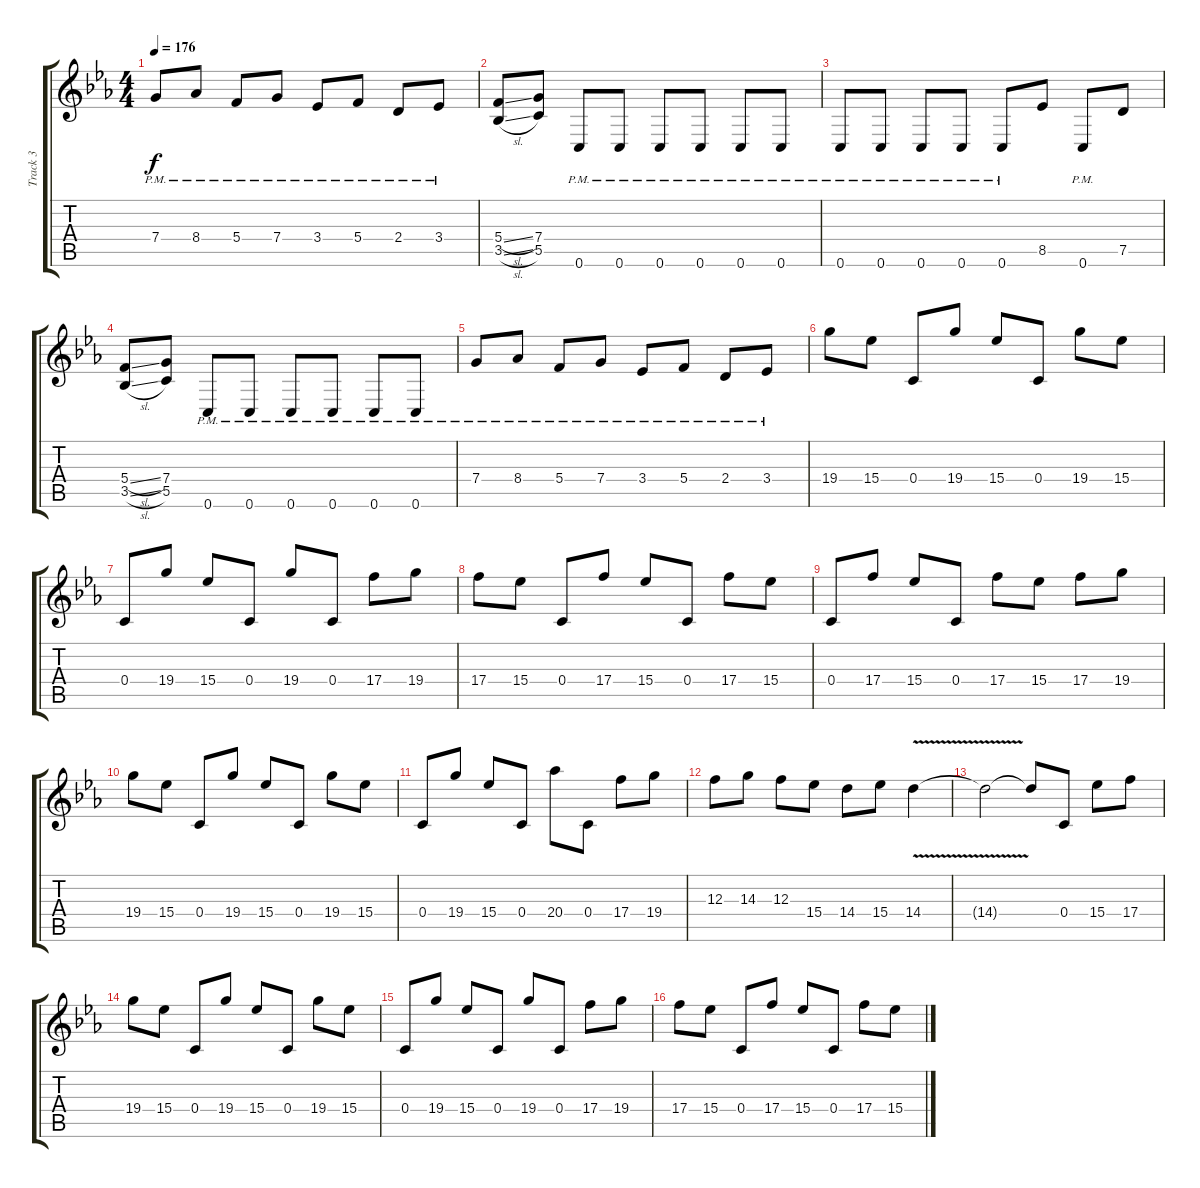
\track ("Track 3" "Track 3") {instrument distortionguitar}
\staff {score tabs}
\tuning (D4 A3 F3 C3 G2 C2) {hide}
\ts (4 4)
\tempo 176
\clef g2
\ks eb
7.4{pm}.8{dy f} 8.4{pm}.8 5.4{pm}.8 7.4{pm}.8 3.4{pm}.8 5.4{pm}.8 2.4{pm}.8 3.4{pm}.8 |
(5.4{sl} 3.5{sl}).8 (7.4 5.5).8 0.6{pm}.8 0.6{pm}.8 0.6{pm}.8 0.6{pm}.8 0.6{pm}.8 0.6{pm}.8 |
0.6{pm}.8 0.6{pm}.8 0.6{pm}.8 0.6{pm}.8 0.6{pm}.8 8.5.8 0.6{pm}.8 7.5.8 |
(5.4{sl} 3.5{sl}).8 (7.4 5.5).8 0.6{pm}.8 0.6{pm}.8 0.6{pm}.8 0.6{pm}.8 0.6{pm}.8 0.6{pm}.8 |
7.4{pm}.8 8.4{pm}.8 5.4{pm}.8 7.4{pm}.8 3.4{pm}.8 5.4{pm}.8 2.4{pm}.8 3.4{pm}.8 |
19.4.8 15.4.8 0.4.8 19.4.8 15.4.8 0.4.8 19.4.8 15.4.8 |
0.4.8 19.4.8 15.4.8 0.4.8 19.4.8 0.4.8 17.4.8 19.4.8 |
17.4.8 15.4.8 0.4.8 17.4.8 15.4.8 0.4.8 17.4.8 15.4.8 |
0.4.8 17.4.8 15.4.8 0.4.8 17.4.8 15.4.8 17.4.8 19.4.8 |
19.4.8 15.4.8 0.4.8 19.4.8 15.4.8 0.4.8 19.4.8 15.4.8 |
0.4.8 19.4.8 15.4.8 0.4.8 20.4.8 0.4.8 17.4.8 19.4.8 |
12.3.8 14.3.8 12.3.8 15.4.8 14.4.8 15.4.8 14.4{v}.4 |
14.4{t}.2 14.4{t}.8 0.4.8 15.4.8 17.4.8 |
19.4.8 15.4.8 0.4.8 19.4.8 15.4.8 0.4.8 19.4.8 15.4.8 |
0.4.8 19.4.8 15.4.8 0.4.8 19.4.8 0.4.8 17.4.8 19.4.8 |
17.4.8 15.4.8 0.4.8 17.4.8 15.4.8 0.4.8 17.4.8 15.4.8
